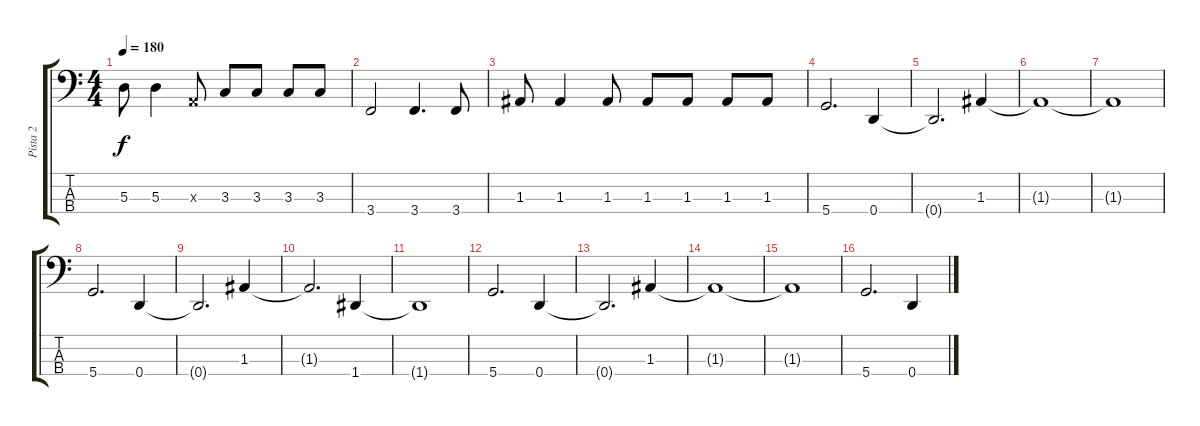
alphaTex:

\track ("Pista 2" "Pista 2") {instrument electricbasspick}
\staff {score tabs}
\tuning (G2 D2 A1 D1) {hide}
\ts (4 4)
\tempo 180
\clef f4
\ks c
5.3.8{dy f} 5.3.4 0.3{x}.8 3.3.8 3.3.8 3.3.8 3.3.8 |
3.4.2 3.4.4{d} 3.4.8 |
1.3.8 1.3.4 1.3.8 1.3.8 1.3.8 1.3.8 1.3.8 |
5.4.2{d} 0.4.4 |
0.4{t}.2{d} 1.3.4 |
1.3{t}.1 |
1.3{t}.1 |
5.4.2{d} 0.4.4 |
0.4{t}.2{d} 1.3.4 |
1.3{t}.2{d} 1.4.4 |
1.4{t}.1 |
5.4.2{d} 0.4.4 |
0.4{t}.2{d} 1.3.4 |
1.3{t}.1 |
1.3{t}.1 |
5.4.2{d} 0.4.4
